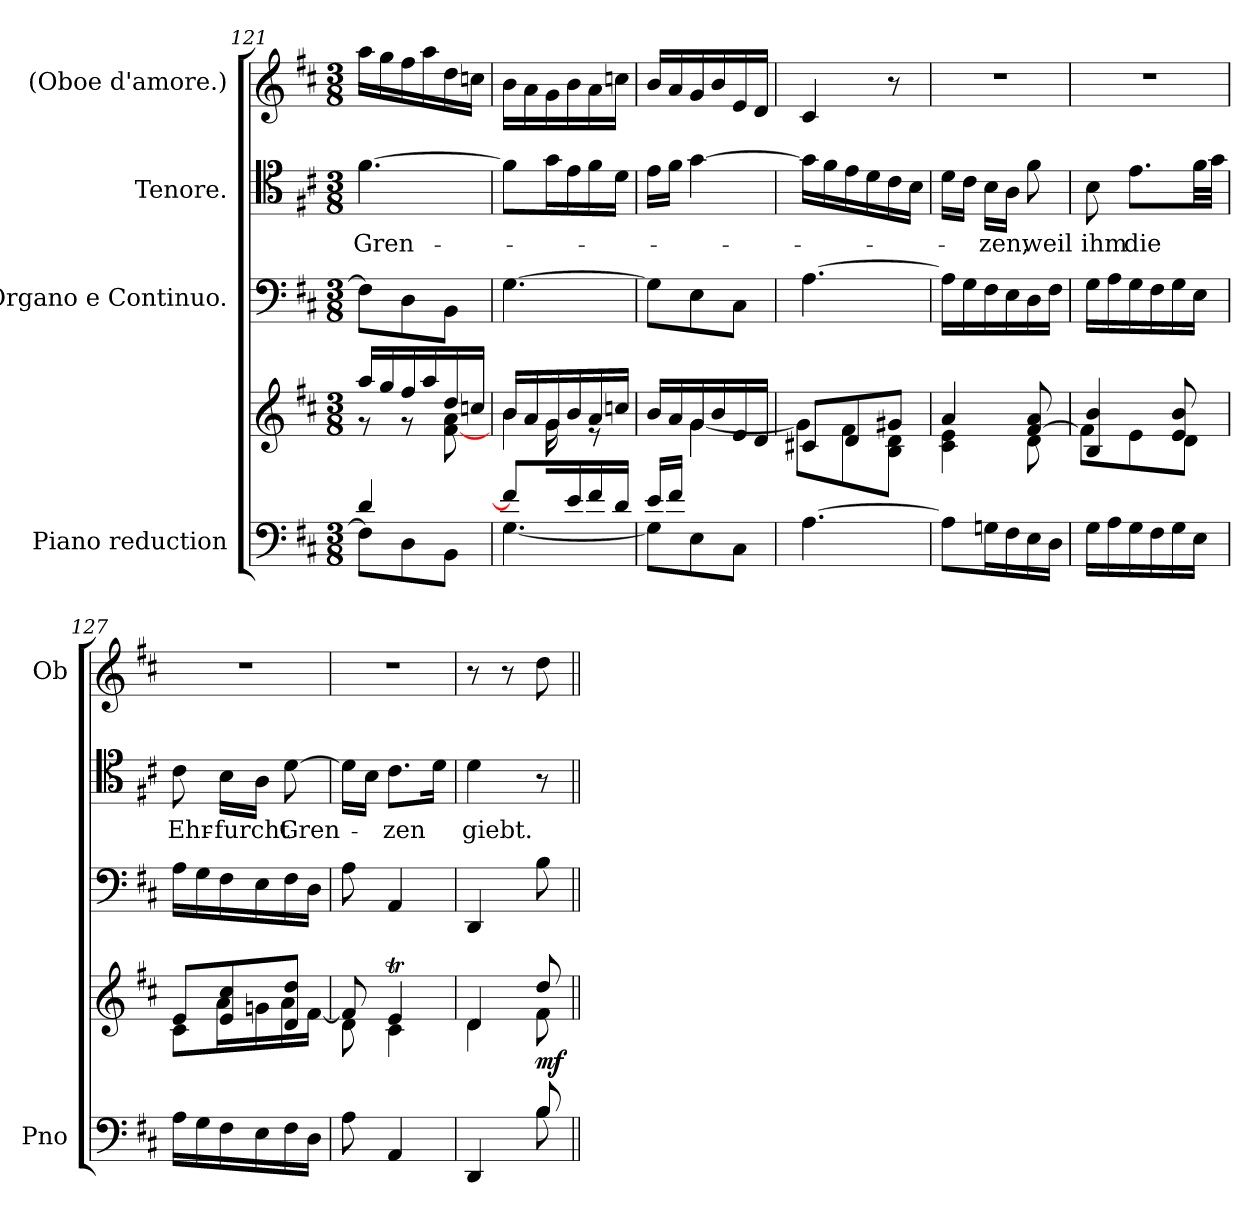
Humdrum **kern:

**kern	**kern	**dynam	**kern	**kern	**text	**kern
*part4	*part4	*part4	*part3	*part2	*part2	*part1
*staff5	*staff4	*staff4/5	*staff3	*staff2	*staff2	*staff1
*I"Piano reduction	*	*	*I"Organo e  Continuo.	*I"Tenore.	*	*I"(Oboe d'amore.)
*I'Pno	*	*	*	*	*	*I'Ob
*clefF4	*clefG2	*	*clefF4	*clefC4	*	*clefG2
*k[f#c#]	*k[f#c#]	*	*k[f#c#]	*k[f#c#]	*	*k[f#c#]
*D:	*D:	*	*D:	*D:	*	*D:
*M3/8	*M3/8	*	*M3/8	*M3/8	*	*M3/8
=121	=121	=121	=121	=121	=121	=121
*^	*^	*	*	*	*	*
!	!	!	!	!	!	!	!LO:LY:b	!
4d/	8F#\L]	16aa/LL	8r	.	8F#\L]	[4.f#\	Gren-	16aa\LL
.	.	16gg/	.	.	.	.	.	16gg\
.	8D\	16ff#/	8r	.	8D\	.	.	16ff#\
.	.	16aa/	.	.	.	.	.	16aa\
8ryy	8BB\J	16dd/	[8f#\ 8a\	.	8BB\J	.	.	16dd\
.	.	16ccn/JJ	.	.	.	.	.	16ccn\JJ
=122	=122	=122	=122	=122	=122	=122	=122	=122
*	*	*	*^	*	*	*	*	*
8f#/L]	[4.G\	16b/LL	4b\	8ryy	.	[4.G\	8f#\L]	.	16b\LL
.	.	16a/	.	.	.	.	.	.	16a\
16ryy	.	16g/	.	16g\L	.	.	16g\L	.	16g\
16e/	.	16b/	.	8.ryy	.	.	16e\	.	16b\
16f#/	.	16a/	8re	.	.	.	16f#\	.	16a\
16d/JJ	.	16ccn/JJ	.	.	.	.	16d\JJ	.	16ccn\JJ
*	*	*	*v	*v	*	*	*	*	*
=123	=123	=123	=123	=123	=123	=123	=123	=123
16e/LL	8G\L]	16b/LL	8ryy	.	8G\L]	16e\LL	.	16b/LL
16f#/JJ	.	16a/	.	.	.	16f#\JJ	.	16a/
4ryy	8E\	16g/	[4g\	.	8E\	[4g\	.	16g/
.	.	16b/	.	.	.	.	.	16b/
.	8C#\J	16e/	.	.	8C#\J	.	.	16e/
.	.	16d/JJ	.	.	.	.	.	16d/JJ
*v	*v	*	*	*	*	*	*	*
!!LO:LB:g=z
=124	=124	=124	=124	=124	=124	=124	=124
[4.A\	8c#X/L	8g\L]	.	[4.A\	16g\LL]	.	4c#/
.	.	.	.	.	16f#\	.	.
.	8d/	8f#\	.	.	16e\	.	.
.	.	.	.	.	16d\	.	.
.	8g#X/J	8B\ 8d\J	.	.	16c#\	.	8r
.	.	.	.	.	16B\JJ	.	.
=125	=125	=125	=125	=125	=125	=125	=125
8A\L]	4a/	4c#\ 4e\	.	16A\LL]	16d\LL	.	4.r
.	.	.	.	16G\	16c#\JJ	.	.
!	!	!	!	!	!	!LO:LY:b	!
16Gn\L	.	.	.	16F#\	16B\LL	-zen,	.
16F#\	.	.	.	16E\	16A\JJ	.	.
!	!	!	!	!	!	!LO:LY:b	!
16E\	[8f#/ 8a/	8d\	.	16D\	8f#\	weil	.
16D\JJ	.	.	.	16F#\JJ	.	.	.
=126	=126	=126	=126	=126	=126	=126	=126
!	!	!	!	!	!	!LO:LY:b	!
16G\LL	4B/ 4b/	8f#\L]	.	16G\LL	8B\	ihm	4.r
16A\	.	.	.	16A\	.	.	.
!	!	!	!	!	!	!LO:LY:b	!
16G\	.	8e\	.	16G\	8.e\L	die	.
16F#\	.	.	.	16F#\	.	.	.
16G\	8e/ 8b/	8d\J	.	16G\	.	.	.
16E\JJ	.	.	.	16E\JJ	32f#\LL	.	.
.	.	.	.	.	32g\JJJ	.	.
=127	=127	=127	=127	=127	=127	=127	=127
!	!	!	!	!	!	!LO:LY:b	!
16A\LL	8e/L	8c#\L	.	16A\LL	8c#\	Ehr-	4.r
16G\	.	.	.	16G\	.	.	.
!	!	!	!	!	!	!LO:LY:b	!
16F#\	8e/ 8cc#/	16a\L	.	16F#\	16B\LL	-furcht	.
16E\	.	16gn\	.	16E\	16A\JJ	.	.
!	!	!	!	!	!	!LO:LY:b	!
16F#\	8d/ 8dd/J	16a\	.	16F#\	[8d\	Gren-	.
16D\JJ	.	[16f#\JJ	.	16D\JJ	.	.	.
=128	=128	=128	=128	=128	=128	=128	=128
8A\	8f#/]	8d\	.	8A\	16d\LL]	.	4.r
.	.	.	.	.	16B\JJ	.	.
!	!	!	!	!	!	!LO:LY:b	!
4AA/	4eT/	4c#\	.	4AA/	8.c#\L	-zen	.
.	.	.	.	.	16d\Jk	.	.
=129	=129	=129	=129	=129	=129	=129	=129
*^	*	*	*	*	*	*	*
!	!	!	!	!	!	!	!LO:LY:b	!
4DD/	4ryy	4d/	4d\	.	4DD/	4d\	giebt.	8r
.	.	.	.	.	.	.	.	8r
!	!	!	!	!LO:DY:b	!	!	!	!
8B/	8B\	8dd/	8f#\	mf	8B\	8r	.	8dd\
*v	*v	*	*	*	*	*	*	*
*	*v	*v	*	*	*	*	*
=||	=||	=||	=||	=||	=||	=||
*-	*-	*-	*-	*-	*-	*-
